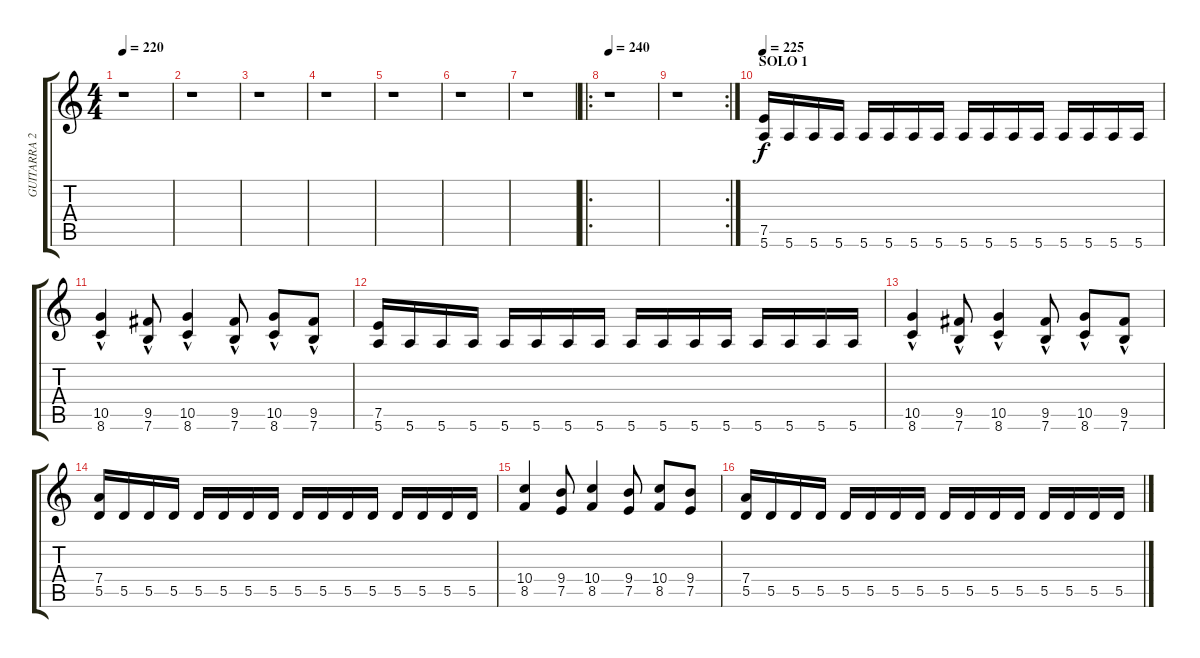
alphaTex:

\track ("GUITARRA 2" "GUITARRA 2") {instrument distortionguitar}
\staff {score tabs}
\tuning (E4 B3 G3 D3 A2 E2) {hide}
\ts (4 4)
\tempo 220
\clef g2
\ks c
r.1{dy f} |
r.1 |
r.1 |
r.1 |
r.1 |
r.1 |
r.1 |
\ro
\tempo 240
r.1 |
\rc 2
r.1 |
\section ("" "SOLO 1")
\tempo 225
(7.5 5.6).16 5.6.16 5.6.16 5.6.16 5.6.16 5.6.16 5.6.16 5.6.16 5.6.16 5.6.16 5.6.16 5.6.16 5.6.16 5.6.16 5.6.16 5.6.16 |
(10.5 8.6{hac}).4 (9.5 7.6{hac}).8 (10.5 8.6{hac}).4 (9.5 7.6{hac}).8 (10.5 8.6{hac}).8 (9.5 7.6{hac}).8 |
(7.5 5.6).16 5.6.16 5.6.16 5.6.16 5.6.16 5.6.16 5.6.16 5.6.16 5.6.16 5.6.16 5.6.16 5.6.16 5.6.16 5.6.16 5.6.16 5.6.16 |
(10.5 8.6{hac}).4 (9.5 7.6{hac}).8 (10.5 8.6{hac}).4 (9.5 7.6{hac}).8 (10.5 8.6{hac}).8 (9.5 7.6{hac}).8 |
(7.4 5.5).16 5.5.16 5.5.16 5.5.16 5.5.16 5.5.16 5.5.16 5.5.16 5.5.16 5.5.16 5.5.16 5.5.16 5.5.16 5.5.16 5.5.16 5.5.16 |
(10.4 8.5).4 (9.4 7.5).8 (10.4 8.5).4 (9.4 7.5).8 (10.4 8.5).8 (9.4 7.5).8 |
(7.4 5.5).16 5.5.16 5.5.16 5.5.16 5.5.16 5.5.16 5.5.16 5.5.16 5.5.16 5.5.16 5.5.16 5.5.16 5.5.16 5.5.16 5.5.16 5.5.16
